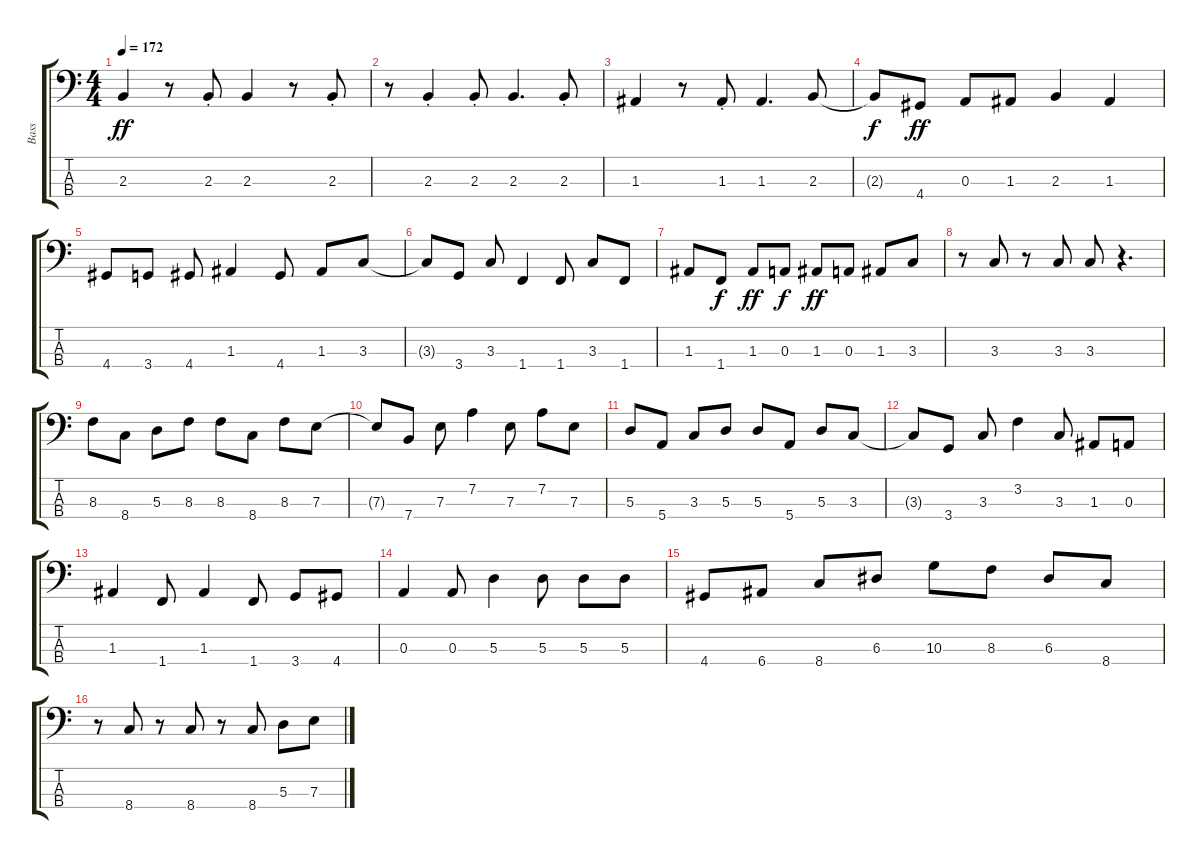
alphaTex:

\track ("Bass" "Bass") {instrument electricbassfinger}
\staff {score tabs}
\tuning (G2 D2 A1 E1) {hide}
\ts (4 4)
\tempo 172
\clef f4
\ks c
2.3.4{dy ff} r.8 2.3{st}.8 2.3.4 r.8 2.3{st}.8 |
r.8 2.3{st}.4 2.3{st}.8 2.3.4{d} 2.3{st}.8 |
1.3.4 r.8 1.3{st}.8 1.3.4{d} 2.3.8 |
2.3{t}.8{dy f} 4.4.8{dy ff} 0.3.8 1.3.8 2.3.4 1.3.4 |
4.4.8 3.4.8 4.4.8 1.3.4 4.4.8 1.3.8 3.3.8 |
3.3{t}.8 3.4.8 3.3.8 1.4.4 1.4.8 3.3.8 1.4.8 |
1.3.8 1.4.8{dy f} 1.3.8{dy ff} 0.3.8{dy f} 1.3.8{dy ff} 0.3.8 1.3.8 3.3.8 |
r.8 3.3.8 r.8 3.3.8 3.3.8 r.4{d} |
8.3.8 8.4.8 5.3.8 8.3.8 8.3.8 8.4.8 8.3.8 7.3.8 |
7.3{t}.8 7.4.8 7.3.8 7.2.4 7.3.8 7.2.8 7.3.8 |
5.3.8 5.4.8 3.3.8 5.3.8 5.3.8 5.4.8 5.3.8 3.3.8 |
3.3{t}.8 3.4.8 3.3.8 3.2.4 3.3.8 1.3.8 0.3.8 |
1.3.4 1.4.8 1.3.4 1.4.8 3.4.8 4.4.8 |
0.3.4 0.3.8 5.3.4 5.3.8 5.3.8 5.3.8 |
4.4.8 6.4.8 8.4.8 6.3.8 10.3.8 8.3.8 6.3.8 8.4.8 |
r.8 8.4.8 r.8 8.4.8 r.8 8.4.8 5.3.8 7.3.8
